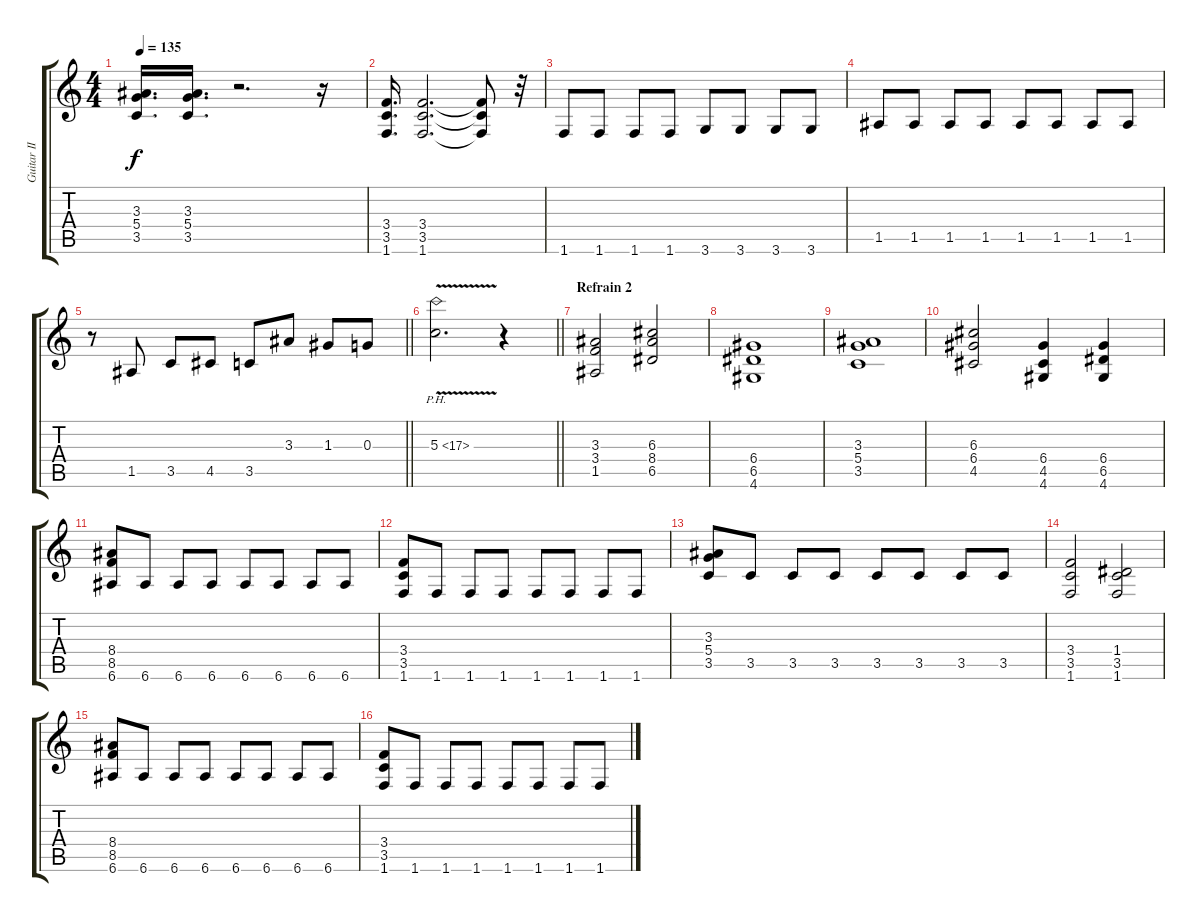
\track ("Guitar II" "Guitar II") {instrument distortionguitar}
\staff {score tabs}
\tuning (E4 B3 G3 D3 A2 E2) {hide}
\ts (4 4)
\tempo 135
\clef g2
\ks c
(3.3 5.4 3.5).16{d dy f} (3.3 5.4 3.5).16{d} r.2{d} r.16 |
(3.4 3.5 1.6).16{d} (3.4 3.5 1.6).2{d} (3.4{t} 3.5{t} 1.6{t}).8 r.32 |
1.6.8 1.6.8 1.6.8 1.6.8 3.6.8 3.6.8 3.6.8 3.6.8 |
1.5.8 1.5.8 1.5.8 1.5.8 1.5.8 1.5.8 1.5.8 1.5.8 |
\barLineRight lightlight
r.8 1.5.8 3.5.8 4.5.8 3.5.8 3.3.8 1.3.8 0.3.8 |
\barLineRight lightlight
5.3{ph 12 v}.2{d} r.4 |
\section ("" "Refrain 2")
(3.3 3.4 1.5).2 (6.3 8.4 6.5).2 |
(6.4 6.5 4.6).1 |
(3.3 5.4 3.5).1 |
(6.3 6.4 4.5).2 (6.4 4.5 4.6).4 (6.4 6.5 4.6).4 |
(8.4 8.5 6.6).8 6.6.8 6.6.8 6.6.8 6.6.8 6.6.8 6.6.8 6.6.8 |
(3.4 3.5 1.6).8 1.6.8 1.6.8 1.6.8 1.6.8 1.6.8 1.6.8 1.6.8 |
(3.3 5.4 3.5).8 3.5.8 3.5.8 3.5.8 3.5.8 3.5.8 3.5.8 3.5.8 |
(3.4 3.5 1.6).2 (1.4 3.5 1.6).2 |
(8.4 8.5 6.6).8 6.6.8 6.6.8 6.6.8 6.6.8 6.6.8 6.6.8 6.6.8 |
(3.4 3.5 1.6).8 1.6.8 1.6.8 1.6.8 1.6.8 1.6.8 1.6.8 1.6.8
